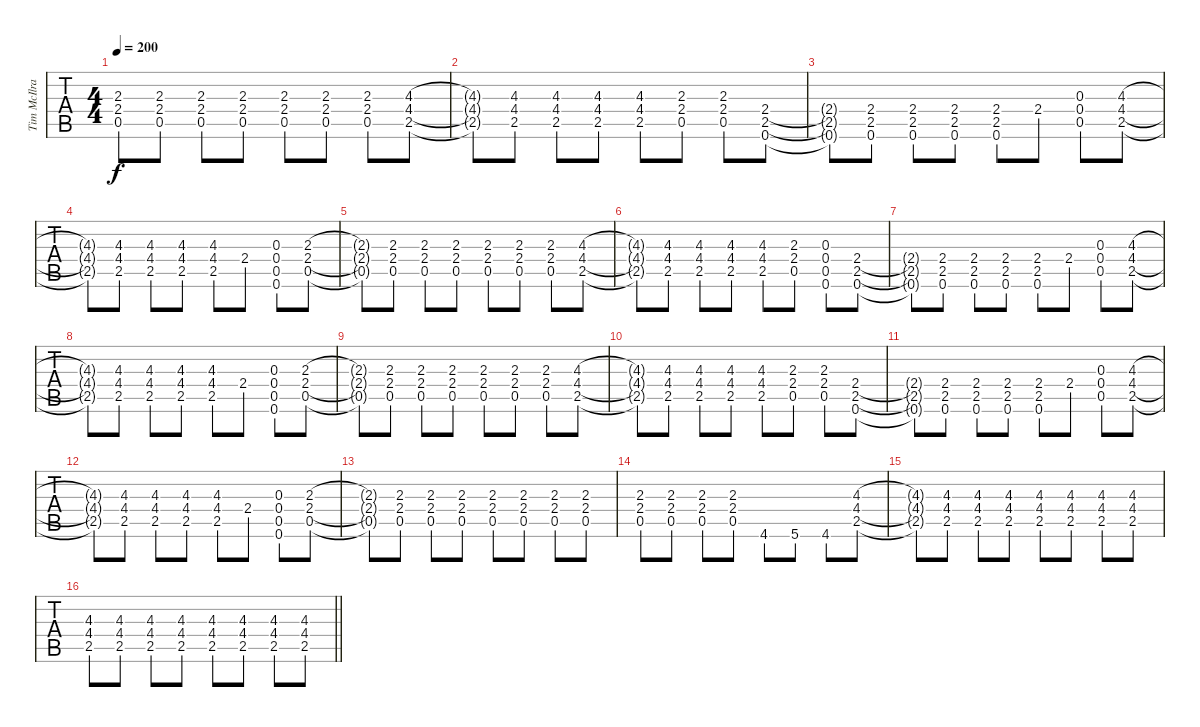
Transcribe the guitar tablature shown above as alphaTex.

\track ("Tim McIlrath - Guitar One" "Tim McIlra") {instrument distortionguitar}
\staff {tabs}
\tuning (Eb4 Bb3 Gb3 Db3 Ab2 Eb2) {hide}
\ts (4 4)
\tempo 200
\clef g2
\ks ebminor
(2.3{t} 2.4{t} 0.5{t}).8{dy f} (2.3 2.4 0.5).8 (2.3 2.4 0.5).8 (2.3 2.4 0.5).8 (2.3 2.4 0.5).8 (2.3 2.4 0.5).8 (2.3 2.4 0.5).8 (4.3 4.4 2.5).8 |
(4.3{t} 4.4{t} 2.5{t}).8 (4.3 4.4 2.5).8 (4.3 4.4 2.5).8 (4.3 4.4 2.5).8 (4.3 4.4 2.5).8 (2.3 2.4 0.5).8 (2.3 2.4 0.5).8 (2.4 2.5 0.6).8 |
(2.4{t} 2.5{t} 0.6{t}).8 (2.4 2.5 0.6).8 (2.4 2.5 0.6).8 (2.4 2.5 0.6).8 (2.4 2.5 0.6).8 2.4.8 (0.3 0.4 0.5).8 (4.3 4.4 2.5).8 |
(4.3{t} 4.4{t} 2.5{t}).8 (4.3 4.4 2.5).8 (4.3 4.4 2.5).8 (4.3 4.4 2.5).8 (4.3 4.4 2.5).8 2.4.8 (0.3 0.4 0.5 0.6).8 (2.3 2.4 0.5).8 |
(2.3{t} 2.4{t} 0.5{t}).8 (2.3 2.4 0.5).8 (2.3 2.4 0.5).8 (2.3 2.4 0.5).8 (2.3 2.4 0.5).8 (2.3 2.4 0.5).8 (2.3 2.4 0.5).8 (4.3 4.4 2.5).8 |
(4.3{t} 4.4{t} 2.5{t}).8 (4.3 4.4 2.5).8 (4.3 4.4 2.5).8 (4.3 4.4 2.5).8 (4.3 4.4 2.5).8 (2.3 2.4 0.5).8 (0.3 0.4 0.5 0.6).8 (2.4 2.5 0.6).8 |
(2.4{t} 2.5{t} 0.6{t}).8 (2.4 2.5 0.6).8 (2.4 2.5 0.6).8 (2.4 2.5 0.6).8 (2.4 2.5 0.6).8 2.4.8 (0.3 0.4 0.5).8 (4.3 4.4 2.5).8 |
(4.3{t} 4.4{t} 2.5{t}).8 (4.3 4.4 2.5).8 (4.3 4.4 2.5).8 (4.3 4.4 2.5).8 (4.3 4.4 2.5).8 2.4.8 (0.3 0.4 0.5 0.6).8 (2.3 2.4 0.5).8 |
(2.3{t} 2.4{t} 0.5{t}).8 (2.3 2.4 0.5).8 (2.3 2.4 0.5).8 (2.3 2.4 0.5).8 (2.3 2.4 0.5).8 (2.3 2.4 0.5).8 (2.3 2.4 0.5).8 (4.3 4.4 2.5).8 |
(4.3{t} 4.4{t} 2.5{t}).8 (4.3 4.4 2.5).8 (4.3 4.4 2.5).8 (4.3 4.4 2.5).8 (4.3 4.4 2.5).8 (2.3 2.4 0.5).8 (2.3 2.4 0.5).8 (2.4 2.5 0.6).8 |
(2.4{t} 2.5{t} 0.6{t}).8 (2.4 2.5 0.6).8 (2.4 2.5 0.6).8 (2.4 2.5 0.6).8 (2.4 2.5 0.6).8 2.4.8 (0.3 0.4 0.5).8 (4.3 4.4 2.5).8 |
(4.3{t} 4.4{t} 2.5{t}).8 (4.3 4.4 2.5).8 (4.3 4.4 2.5).8 (4.3 4.4 2.5).8 (4.3 4.4 2.5).8 2.4.8 (0.3 0.4 0.5 0.6).8 (2.3 2.4 0.5).8 |
(2.3{t} 2.4{t} 0.5{t}).8 (2.3 2.4 0.5).8 (2.3 2.4 0.5).8 (2.3 2.4 0.5).8 (2.3 2.4 0.5).8 (2.3 2.4 0.5).8 (2.3 2.4 0.5).8 (2.3 2.4 0.5).8 |
(2.3 2.4 0.5).8 (2.3 2.4 0.5).8 (2.3 2.4 0.5).8 (2.3 2.4 0.5).8 4.6.8 5.6.8 4.6.8 (4.3 4.4 2.5).8 |
(4.3{t} 4.4{t} 2.5{t}).8 (4.3 4.4 2.5).8 (4.3 4.4 2.5).8 (4.3 4.4 2.5).8 (4.3 4.4 2.5).8 (4.3 4.4 2.5).8 (4.3 4.4 2.5).8 (4.3 4.4 2.5).8 |
\barLineRight lightlight
(4.3 4.4 2.5).8 (4.3 4.4 2.5).8 (4.3 4.4 2.5).8 (4.3 4.4 2.5).8 (4.3 4.4 2.5).8 (4.3 4.4 2.5).8 (4.3 4.4 2.5).8 (4.3 4.4 2.5).8
